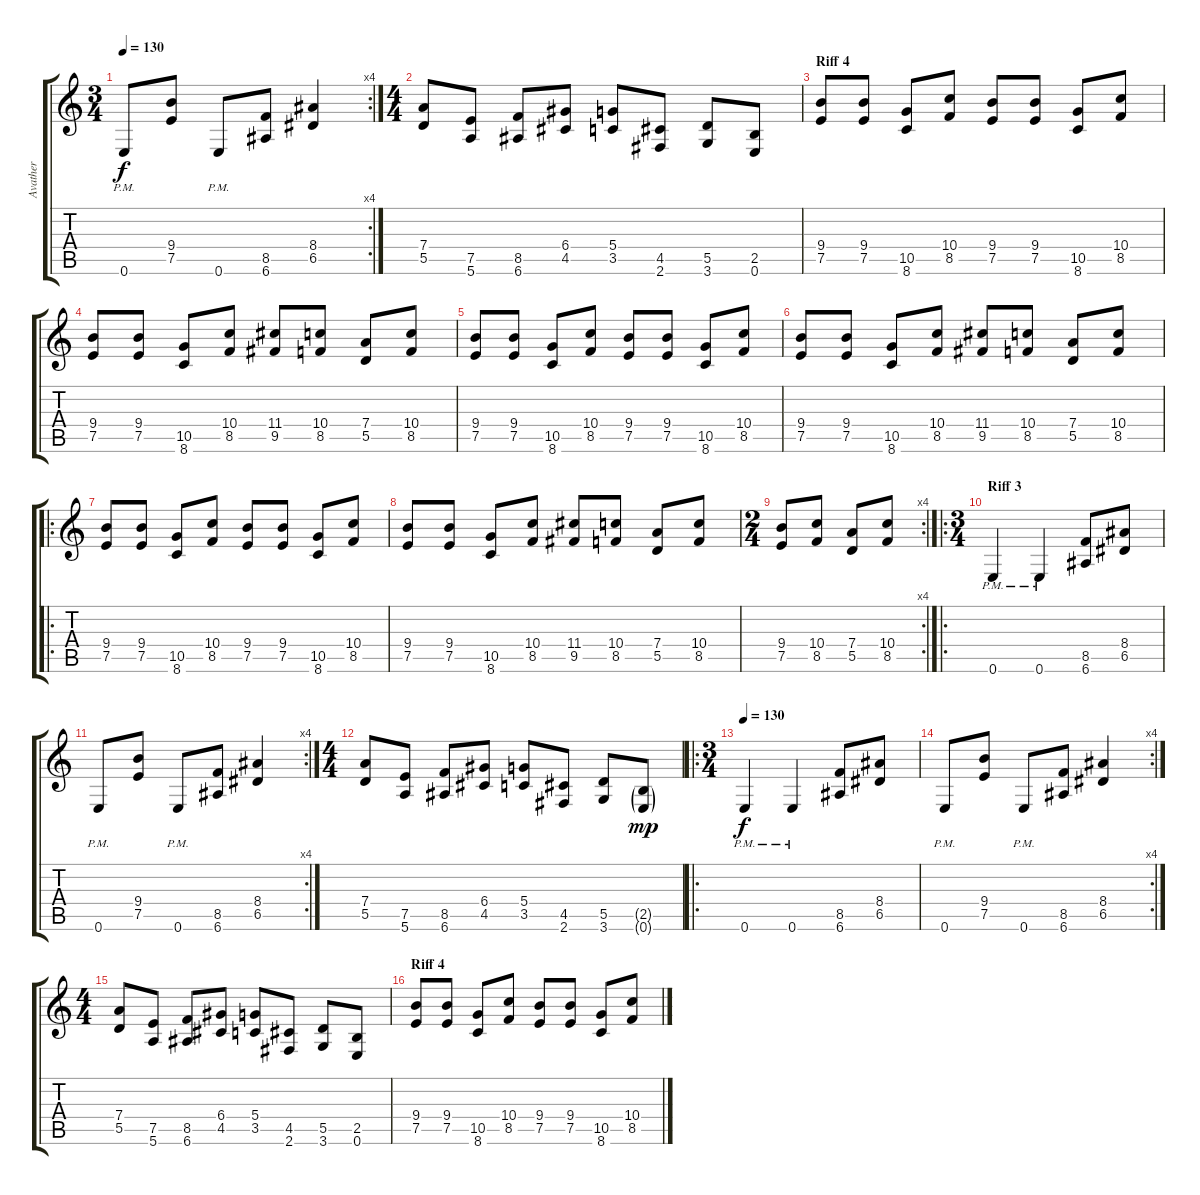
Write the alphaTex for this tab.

\track ("Avather" "Avather") {instrument distortionguitar}
\staff {score tabs}
\tuning (E4 B3 G3 D3 A2 E2) {hide}
\rc 4
\ts (3 4)
\tempo 130
\clef g2
\ks c
0.6{pm}.8{dy f} (9.4 7.5).8 0.6{pm}.8 (8.5 6.6).8 (8.4 6.5).4 |
\ts (4 4)
\section ("" "")
(7.4 5.5).8 (7.5 5.6).8 (8.5 6.6).8 (6.4 4.5).8 (5.4 3.5).8 (4.5 2.6).8 (5.5 3.6).8 (2.5 0.6).8 |
\section ("" "Riff 4")
(9.4 7.5).8 (9.4 7.5).8 (10.5 8.6).8 (10.4 8.5).8 (9.4 7.5).8 (9.4 7.5).8 (10.5 8.6).8 (10.4 8.5).8 |
(9.4 7.5).8 (9.4 7.5).8 (10.5 8.6).8 (10.4 8.5).8 (11.4 9.5).8 (10.4 8.5).8 (7.4 5.5).8 (10.4 8.5).8 |
(9.4 7.5).8 (9.4 7.5).8 (10.5 8.6).8 (10.4 8.5).8 (9.4 7.5).8 (9.4 7.5).8 (10.5 8.6).8 (10.4 8.5).8 |
(9.4 7.5).8 (9.4 7.5).8 (10.5 8.6).8 (10.4 8.5).8 (11.4 9.5).8 (10.4 8.5).8 (7.4 5.5).8 (10.4 8.5).8 |
\ro
(9.4 7.5).8 (9.4 7.5).8 (10.5 8.6).8 (10.4 8.5).8 (9.4 7.5).8 (9.4 7.5).8 (10.5 8.6).8 (10.4 8.5).8 |
(9.4 7.5).8 (9.4 7.5).8 (10.5 8.6).8 (10.4 8.5).8 (11.4 9.5).8 (10.4 8.5).8 (7.4 5.5).8 (10.4 8.5).8 |
\rc 4
\ts (2 4)
(9.4 7.5).8 (10.4 8.5).8 (7.4 5.5).8 (10.4 8.5).8 |
\ro
\ts (3 4)
\section ("" "Riff 3")
0.6{pm}.4 0.6{pm}.4 (8.5 6.6).8 (8.4 6.5).8 |
\rc 4
0.6{pm}.8 (9.4 7.5).8 0.6{pm}.8 (8.5 6.6).8 (8.4 6.5).4 |
\ts (4 4)
\section ("" "")
(7.4 5.5).8 (7.5 5.6).8 (8.5 6.6).8 (6.4 4.5).8 (5.4 3.5).8 (4.5 2.6).8 (5.5 3.6).8 (2.5{g} 0.6{g}).8{dy mp} |
\ro
\ts (3 4)
\tempo 130
0.6{pm}.4{dy f} 0.6{pm}.4 (8.5 6.6).8 (8.4 6.5).8 |
\rc 4
0.6{pm}.8 (9.4 7.5).8 0.6{pm}.8 (8.5 6.6).8 (8.4 6.5).4 |
\ts (4 4)
\section ("" "")
(7.4 5.5).8 (7.5 5.6).8 (8.5 6.6).8 (6.4 4.5).8 (5.4 3.5).8 (4.5 2.6).8 (5.5 3.6).8 (2.5 0.6).8 |
\section ("" "Riff 4")
(9.4 7.5).8 (9.4 7.5).8 (10.5 8.6).8 (10.4 8.5).8 (9.4 7.5).8 (9.4 7.5).8 (10.5 8.6).8 (10.4 8.5).8
